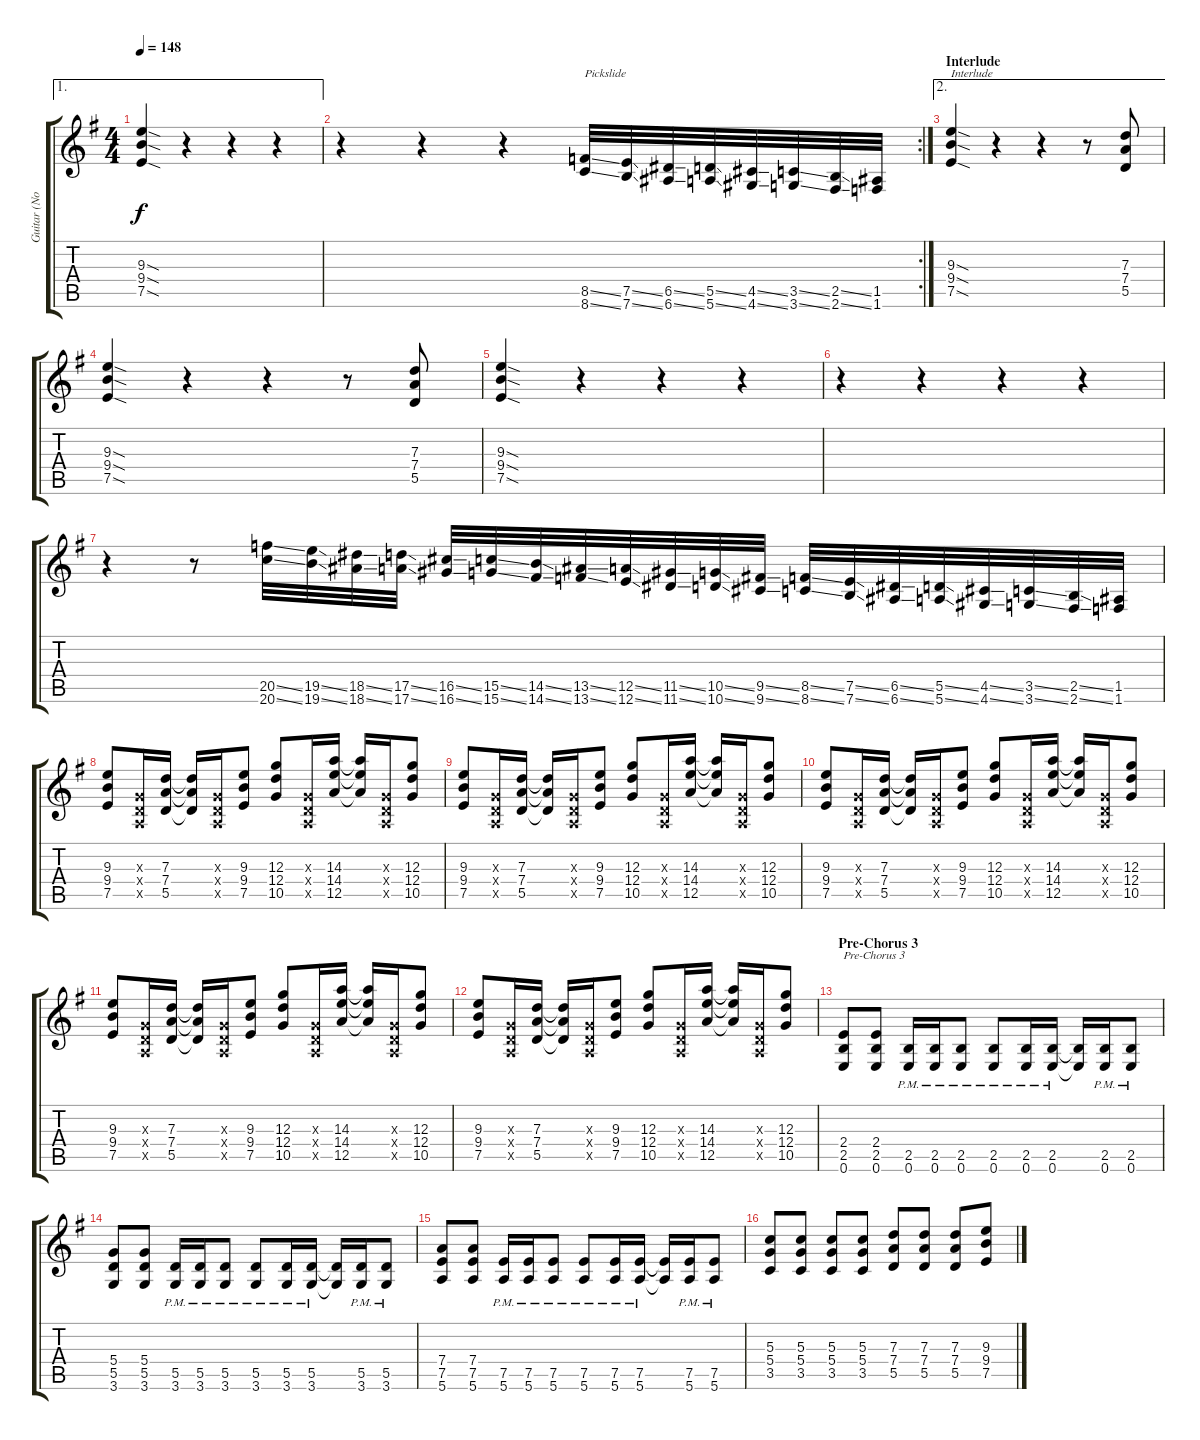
\track ("Guitar (Noodles)" "Guitar (No") {instrument distortionguitar}
\staff {score tabs}
\tuning (E4 B3 G3 D3 A2 E2) {hide}
\ae 1
\ts (4 4)
\tempo 148
\clef g2
\ks g
(9.3{sod} 9.4{sod} 7.5{sod}).4{dy f} r.4 r.4 r.4 |
\rc 2
r.4 r.4 r.4 (8.5{ss} 8.6{ss}).32{txt "Pickslide"} (7.5{ss} 7.6{ss}).32 (6.5{ss} 6.6{ss}).32 (5.5{ss} 5.6{ss}).32 (4.5{ss} 4.6{ss}).32 (3.5{ss} 3.6{ss}).32 (2.5{ss} 2.6{ss}).32 (1.5 1.6).32 |
\ae 2
\section ("" "Interlude")
(9.3{sod} 9.4{sod} 7.5{sod}).4{txt "Interlude"} r.4 r.4 r.8 (7.3 7.4 5.5).8 |
(9.3{sod} 9.4{sod} 7.5{sod}).4 r.4 r.4 r.8 (7.3 7.4 5.5).8 |
(9.3{sod} 9.4{sod} 7.5{sod}).4 r.4 r.4 r.4 |
r.4 r.4 r.4 r.4 |
r.4 r.8 (20.5{ss} 20.6{ss}).32 (19.5{ss} 19.6{ss}).32 (18.5{ss} 18.6{ss}).32 (17.5{ss} 17.6{ss}).32 (16.5{ss} 16.6{ss}).32 (15.5{ss} 15.6{ss}).32 (14.5{ss} 14.6{ss}).32 (13.5{ss} 13.6{ss}).32 (12.5{ss} 12.6{ss}).32 (11.5{ss} 11.6{ss}).32 (10.5{ss} 10.6{ss}).32 (9.5{ss} 9.6{ss}).32 (8.5{ss} 8.6{ss}).32 (7.5{ss} 7.6{ss}).32 (6.5{ss} 6.6{ss}).32 (5.5{ss} 5.6{ss}).32 (4.5{ss} 4.6{ss}).32 (3.5{ss} 3.6{ss}).32 (2.5{ss} 2.6{ss}).32 (1.5 1.6).32 |
(9.3 9.4 7.5).8 (0.3{x} 0.4{x} 0.5{x}).16 (7.3 7.4 5.5).16 (7.3{t} 7.4{t} 5.5{t}).16 (0.3{x} 0.4{x} 0.5{x}).16 (9.3 9.4 7.5).8 (12.3 12.4 10.5).8 (0.3{x} 0.4{x} 0.5{x}).16 (14.3 14.4 12.5).16 (14.3{t} 14.4{t} 12.5{t}).16 (0.3{x} 0.4{x} 0.5{x}).16 (12.3 12.4 10.5).8 |
(9.3 9.4 7.5).8 (0.3{x} 0.4{x} 0.5{x}).16 (7.3 7.4 5.5).16 (7.3{t} 7.4{t} 5.5{t}).16 (0.3{x} 0.4{x} 0.5{x}).16 (9.3 9.4 7.5).8 (12.3 12.4 10.5).8 (0.3{x} 0.4{x} 0.5{x}).16 (14.3 14.4 12.5).16 (14.3{t} 14.4{t} 12.5{t}).16 (0.3{x} 0.4{x} 0.5{x}).16 (12.3 12.4 10.5).8 |
(9.3 9.4 7.5).8 (0.3{x} 0.4{x} 0.5{x}).16 (7.3 7.4 5.5).16 (7.3{t} 7.4{t} 5.5{t}).16 (0.3{x} 0.4{x} 0.5{x}).16 (9.3 9.4 7.5).8 (12.3 12.4 10.5).8 (0.3{x} 0.4{x} 0.5{x}).16 (14.3 14.4 12.5).16 (14.3{t} 14.4{t} 12.5{t}).16 (0.3{x} 0.4{x} 0.5{x}).16 (12.3 12.4 10.5).8 |
(9.3 9.4 7.5).8 (0.3{x} 0.4{x} 0.5{x}).16 (7.3 7.4 5.5).16 (7.3{t} 7.4{t} 5.5{t}).16 (0.3{x} 0.4{x} 0.5{x}).16 (9.3 9.4 7.5).8 (12.3 12.4 10.5).8 (0.3{x} 0.4{x} 0.5{x}).16 (14.3 14.4 12.5).16 (14.3{t} 14.4{t} 12.5{t}).16 (0.3{x} 0.4{x} 0.5{x}).16 (12.3 12.4 10.5).8 |
(9.3 9.4 7.5).8 (0.3{x} 0.4{x} 0.5{x}).16 (7.3 7.4 5.5).16 (7.3{t} 7.4{t} 5.5{t}).16 (0.3{x} 0.4{x} 0.5{x}).16 (9.3 9.4 7.5).8 (12.3 12.4 10.5).8 (0.3{x} 0.4{x} 0.5{x}).16 (14.3 14.4 12.5).16 (14.3{t} 14.4{t} 12.5{t}).16 (0.3{x} 0.4{x} 0.5{x}).16 (12.3 12.4 10.5).8 |
\section ("" "Pre-Chorus 3")
(2.4 2.5 0.6).8{txt "Pre-Chorus 3"} (2.4 2.5 0.6).8 (2.5{pm} 0.6{pm}).16 (2.5{pm} 0.6{pm}).16 (2.5{pm} 0.6{pm}).8 (2.5{pm} 0.6{pm}).8 (2.5{pm} 0.6{pm}).16 (2.5{pm} 0.6{pm}).16 (2.5{t} 0.6{t}).16 (2.5{pm} 0.6{pm}).16 (2.5{pm} 0.6{pm}).8 |
(5.4 5.5 3.6).8 (5.4 5.5 3.6).8 (5.5{pm} 3.6{pm}).16 (5.5{pm} 3.6{pm}).16 (5.5{pm} 3.6{pm}).8 (5.5{pm} 3.6{pm}).8 (5.5{pm} 3.6{pm}).16 (5.5{pm} 3.6{pm}).16 (5.5{t} 3.6{t}).16 (5.5{pm} 3.6{pm}).16 (5.5{pm} 3.6{pm}).8 |
(7.4 7.5 5.6).8 (7.4 7.5 5.6).8 (7.5{pm} 5.6{pm}).16 (7.5{pm} 5.6{pm}).16 (7.5{pm} 5.6{pm}).8 (7.5{pm} 5.6{pm}).8 (7.5{pm} 5.6{pm}).16 (7.5{pm} 5.6{pm}).16 (7.5{t} 5.6{t}).16 (7.5{pm} 5.6{pm}).16 (7.5{pm} 5.6{pm}).8 |
(5.3 5.4 3.5).8 (5.3 5.4 3.5).8 (5.3 5.4 3.5).8 (5.3 5.4 3.5).8 (7.3 7.4 5.5).8 (7.3 7.4 5.5).8 (7.3 7.4 5.5).8 (9.3 9.4 7.5).8
